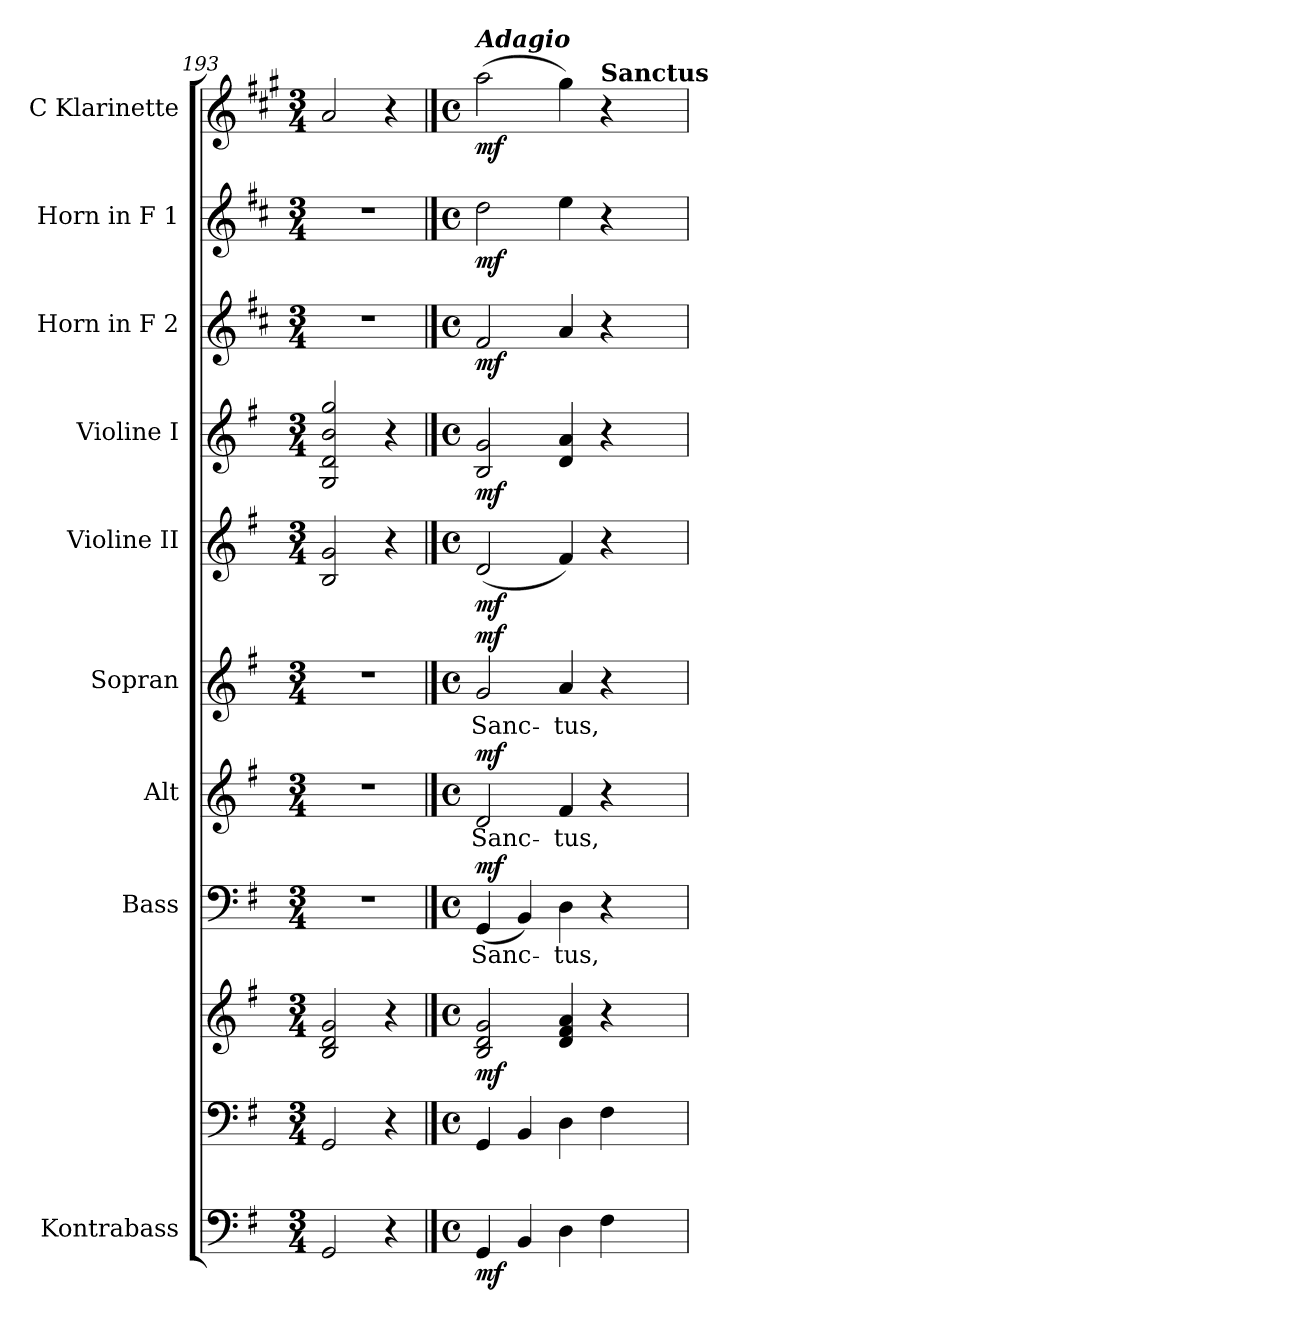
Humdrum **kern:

**kern	**dynam	**kern	**kern	**dynam	**kern	**text	**dynam	**kern	**text	**dynam	**kern	**text	**dynam	**kern	**dynam	**kern	**dynam	**kern	**dynam	**kern	**dynam	**kern	**dynam
*part10	*part10	*part9	*part9	*part9	*part8	*part8	*part8	*part7	*part7	*part7	*part6	*part6	*part6	*part5	*part5	*part4	*part4	*part3	*part3	*part2	*part2	*part1	*part1
*staff11	*staff11	*staff10	*staff9	*staff9/10	*staff8	*staff8	*staff8	*staff7	*staff7	*staff7	*staff6	*staff6	*staff6	*staff5	*staff5	*staff4	*staff4	*staff3	*staff3	*staff2	*staff2	*staff1	*staff1
*I"Kontrabass	*	*	*	*	*I"Bass	*	*	*I"Alt	*	*	*I"Sopran	*	*	*I"Violine II	*	*I"Violine I	*	*I"Horn in F 2	*	*I"Horn in F 1	*	*I"C Klarinette	*
*I'Kb.	*	*	*	*	*I'B.	*	*	*I'A.	*	*	*I'S.	*	*	*I'Vl. II	*	*I'Vl. I	*	*	*	*	*	*I'Kl.	*
*clefF4	*	*clefF4	*clefG2	*	*clefF4	*	*	*clefG2	*	*	*clefG2	*	*	*clefG2	*	*clefG2	*	*clefG2	*	*clefG2	*	*clefG2	*
*ITrd7c12	*	*	*	*	*	*	*	*	*	*	*	*	*	*	*	*	*	*ITrd4c7	*	*ITrd4c7	*	*ITrd1c2	*
*k[f#]	*	*k[f#]	*k[f#]	*	*k[f#]	*	*	*k[f#]	*	*	*k[f#]	*	*	*k[f#]	*	*k[f#]	*	*k[f#]	*	*k[f#]	*	*k[f#]	*
*G:	*	*G:	*G:	*	*G:	*	*	*G:	*	*	*G:	*	*	*G:	*	*G:	*	*G:	*	*G:	*	*G:	*
*M3/4	*	*M3/4	*M3/4	*	*M3/4	*	*	*M3/4	*	*	*M3/4	*	*	*M3/4	*	*M3/4	*	*M3/4	*	*M3/4	*	*M3/4	*
=193	=193	=193	=193	=193	=193	=193	=193	=193	=193	=193	=193	=193	=193	=193	=193	=193	=193	=193	=193	=193	=193	=193	=193
2GGG/	.	2GG/	2B/ 2d/ 2g/	.	2.r	.	.	2.r	.	.	2.r	.	.	2B/ 2g/	.	2G/ 2d/ 2b/ 2gg/	.	2.r	.	2.r	.	2g/	.
4r	.	4r	4r	.	.	.	.	.	.	.	.	.	.	4r	.	4r	.	.	.	.	.	4r	.
!!LO:PB:g=z
==194	==194	==194	==194	==194	==194	==194	==194	==194	==194	==194	==194	==194	==194	==194	==194	==194	==194	==194	==194	==194	==194	==194	==194
*M4/4	*	*M4/4	*M4/4	*	*M4/4	*	*	*M4/4	*	*	*M4/4	*	*	*M4/4	*	*M4/4	*	*M4/4	*	*M4/4	*	*M4/4	*
*met(c)	*	*met(c)	*met(c)	*	*met(c)	*	*	*met(c)	*	*	*met(c)	*	*	*met(c)	*	*met(c)	*	*met(c)	*	*met(c)	*	*met(c)	*
!	!	!	!	!	!	!	!	!	!	!	!	!	!	!	!	!	!	!	!	!	!	!LO:TX:a:Bi:t=Adagio	!
!	!LO:DY:b	!	!	!LO:DY:b	!	!LO:LY:b	!LO:DY:a	!	!LO:LY:b	!LO:DY:a	!	!LO:LY:b	!LO:DY:a	!	!LO:DY:b	!	!LO:DY:b	!	!LO:DY:b	!	!LO:DY:b	!	!LO:DY:b
4GGG/	mf	4GG/	2B/ 2d/ 2g/	mf	(<4GG/	Sanc-	mf	2d/	Sanc-	mf	2g/	Sanc-	mf	(<2d/	mf	2B/ 2g/	mf	2B/	mf	2g\	mf	(>2gg\	mf
4BBB/	.	4BB/	.	.	4BB/)	.	.	.	.	.	.	.	.	.	.	.	.	.	.	.	.	.	.
!	!	!	!	!	!	!LO:LY:b	!	!	!LO:LY:b	!	!	!LO:LY:b	!	!	!	!	!	!	!	!	!	!	!
4DD\	.	4D\	4d/ 4f#/ 4a/	.	4D\	-tus,	.	4f#/	-tus,	.	4a/	-tus,	.	4f#/)	.	4d/ 4a/	.	4d/	.	4a\	.	4ff#\)	.
!	!	!	!	!	!	!	!	!	!	!	!	!	!	!	!	!	!	!	!	!	!	!LO:TX:a:B:t=Sanctus	!
4FF#\	.	4F#\	4r	.	4r	.	.	4r	.	.	4r	.	.	4r	.	4r	.	4r	.	4r	.	4r	.
=	=	=	=	=	=	=	=	=	=	=	=	=	=	=	=	=	=	=	=	=	=	=	=
*-	*-	*-	*-	*-	*-	*-	*-	*-	*-	*-	*-	*-	*-	*-	*-	*-	*-	*-	*-	*-	*-	*-	*-
